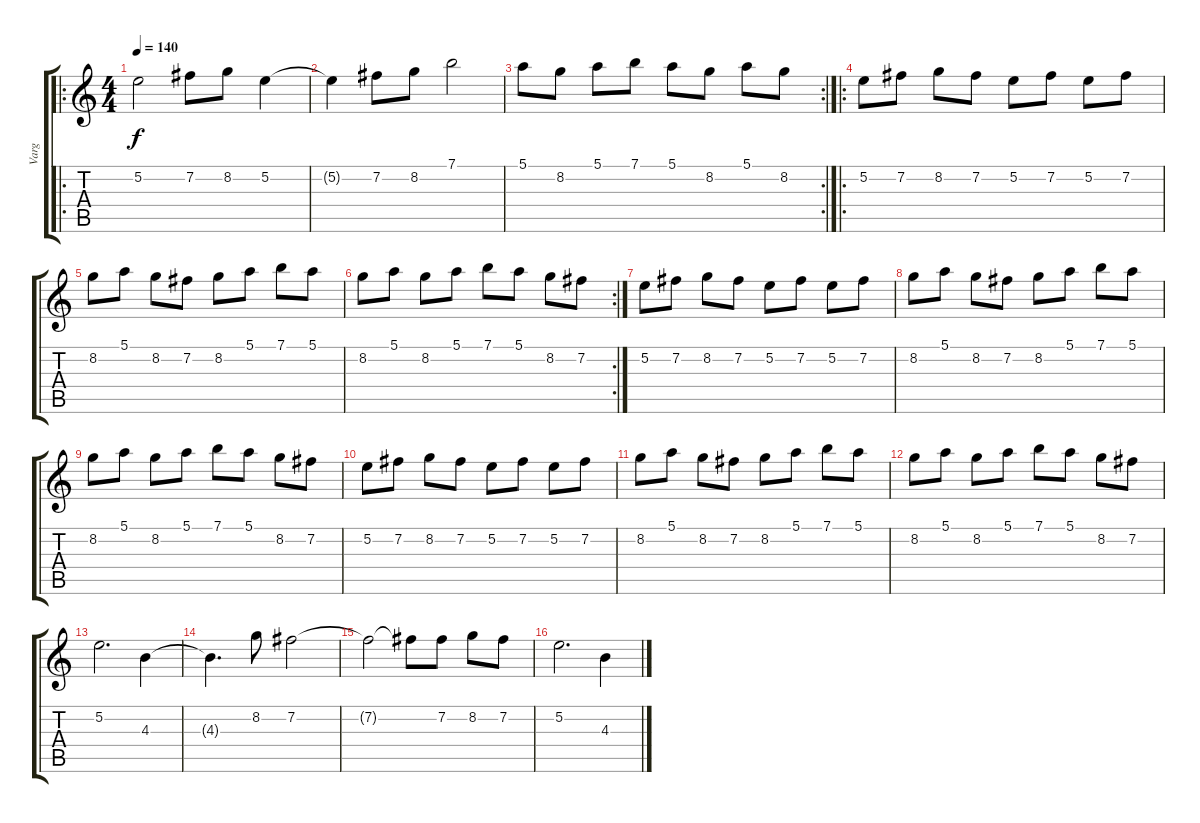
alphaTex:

\track ("Varg" "Varg") {instrument distortionguitar}
\staff {score tabs}
\tuning (E4 B3 G3 D3 A2 E2) {hide}
\ro
\ts (4 4)
\tempo 140
\clef g2
\ks c
5.2.2{dy f instrument distortionguitar} 7.2.8 8.2.8 5.2.4 |
5.2{t}.4 7.2.8 8.2.8 7.1.2 |
\rc 2
5.1.8 8.2.8 5.1.8 7.1.8 5.1.8 8.2.8 5.1.8 8.2.8 |
\ro
5.2.8 7.2.8 8.2.8 7.2.8 5.2.8 7.2.8 5.2.8 7.2.8 |
8.2.8 5.1.8 8.2.8 7.2.8 8.2.8 5.1.8 7.1.8 5.1.8 |
\rc 2
8.2.8 5.1.8 8.2.8 5.1.8 7.1.8 5.1.8 8.2.8 7.2.8 |
5.2.8 7.2.8 8.2.8 7.2.8 5.2.8 7.2.8 5.2.8 7.2.8 |
8.2.8 5.1.8 8.2.8 7.2.8 8.2.8 5.1.8 7.1.8 5.1.8 |
8.2.8 5.1.8 8.2.8 5.1.8 7.1.8 5.1.8 8.2.8 7.2.8 |
5.2.8 7.2.8 8.2.8 7.2.8 5.2.8 7.2.8 5.2.8 7.2.8 |
8.2.8 5.1.8 8.2.8 7.2.8 8.2.8 5.1.8 7.1.8 5.1.8 |
8.2.8 5.1.8 8.2.8 5.1.8 7.1.8 5.1.8 8.2.8 7.2.8 |
5.2.2{d} 4.3.4 |
4.3{t}.4{d} 8.2.8 7.2.2 |
7.2{t}.2 7.2{t}.8 7.2.8 8.2.8 7.2.8 |
5.2.2{d} 4.3.4
